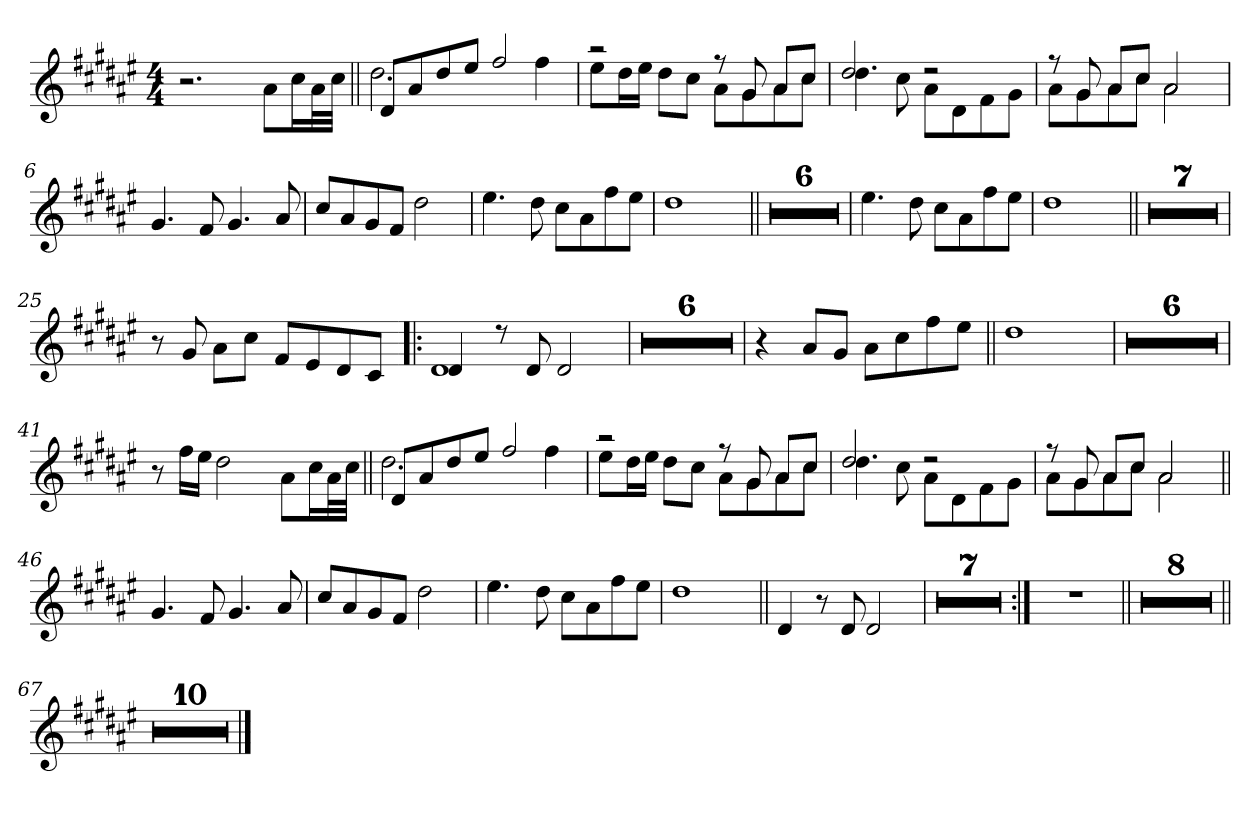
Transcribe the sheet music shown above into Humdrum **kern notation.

**kern
*part1
*staff1
!!LO:PB:g=z
*clefG2
*k[f#c#g#d#a#e#]
*F#:
*M4/4
*MM79
=1
2.r
8a#i\L
16cc#i\L
32a#i\L
32cc#i\JJJ
=2||
*^
8d#i/L	2.dd#i\
8a#i/	.
8dd#i/	.
8ee#i/J	.
2ff#i/	.
.	4ff#i\
=3	=3
2r	8ee#i\L
.	16dd#i\L
.	16ee#i\JJ
.	8dd#i\L
.	8cc#i\J
8r	8a#i\L
8g#i/	8g#i\
8a#i/L	8a#i\
8cc#i/J	8cc#i\J
=4	=4
2dd#i/	4.dd#i\
.	8cc#i\
2r	8a#i\L
.	8d#i\
.	8f#i\
.	8g#i\J
=5	=5
8r	8a#i\L
8g#i/	8g#i\
8a#i/L	8a#i\
8cc#i/J	8cc#i\J
2a#i/	2a#i\
*v	*v
!!LO:LB:g=z
=6
4.g#i/
8f#i/
4.g#i/
8a#i/
=7
8cc#i/L
8a#i/
8g#i/
8f#i/J
2dd#i\
=8
4.ee#i\
8dd#i\
8cc#i\L
8a#i\
8ff#i\
8ee#i\J
=9
1dd#i
=10||
1r
=11
1r
=12
1r
=13
1r
!!LO:LB:g=z
=14
1r
=15
1r
=16
4.ee#i\
8dd#i\
8cc#i\L
8a#i\
8ff#i\
8ee#i\J
=17
1dd#i
=18||
1r
=19
1r
=20
1r
=21
1r
=22
1r
=23
1r
!!LO:LB:g=z
=24
1r
=25
8r
8g#i/
8a#i\L
8cc#i\J
8f#i/L
8e#i/
8d#i/
8c#i/J
=26!|:
*^
4d#i/	1d#i
8r	.
8d#i/	.
2d#i/	.
*v	*v
=27
1r
=28
1r
=29
1r
=30
1r
=31
1r
=32
1r
!!LO:LB:g=z
=33
4r
8a#i/L
8g#i/J
8a#i\L
8cc#i\
8ff#i\
8ee#i\J
=34||
1dd#i
=35
1r
=36
1r
=37
1r
=38
1r
=39
1r
=40
1r
!!LO:LB:g=z
=41
8r
16ff#i\LL
16ee#i\JJ
2dd#i\
8a#i\L
16cc#i\L
32a#i\L
32cc#i\JJJ
=42||
*^
8d#i/L	2.dd#i\
8a#i/	.
8dd#i/	.
8ee#i/J	.
2ff#i/	.
.	4ff#i\
=43	=43
2r	8ee#i\L
.	16dd#i\L
.	16ee#i\JJ
.	8dd#i\L
.	8cc#i\J
8r	8a#i\L
8g#i/	8g#i\
8a#i/L	8a#i\
8cc#i/J	8cc#i\J
=44	=44
2dd#i/	4.dd#i\
.	8cc#i\
2r	8a#i\L
.	8d#i\
.	8f#i\
.	8g#i\J
=45	=45
8r	8a#i\L
8g#i/	8g#i\
8a#i/L	8a#i\
8cc#i/J	8cc#i\J
2a#i/	2a#i\
*v	*v
!!LO:LB:g=z
=46||
4.g#i/
8f#i/
4.g#i/
8a#i/
=47
8cc#i/L
8a#i/
8g#i/
8f#i/J
2dd#i\
=48
4.ee#i\
8dd#i\
8cc#i\L
8a#i\
8ff#i\
8ee#i\J
=49
1dd#i
=50||
4d#i/
8r
8d#i/
2d#i/
=51
1r
=52
1r
!!LO:LB:g=z
=53
1r
=54
1r
=55
1r
=56
1r
=57
1r
=58:|!
1r
=59||
1r
=60
1r
=61
1r
=62
1r
!!LO:LB:g=z
=63
1r
=64
1r
=65
1r
=66
1r
=67||
1r
=68
1r
=69
1r
!!LO:LB:g=z
=70
1r
=71
1r
=72
1r
=73
1r
=74
1r
=75
1r
=76
1r
==
*-
